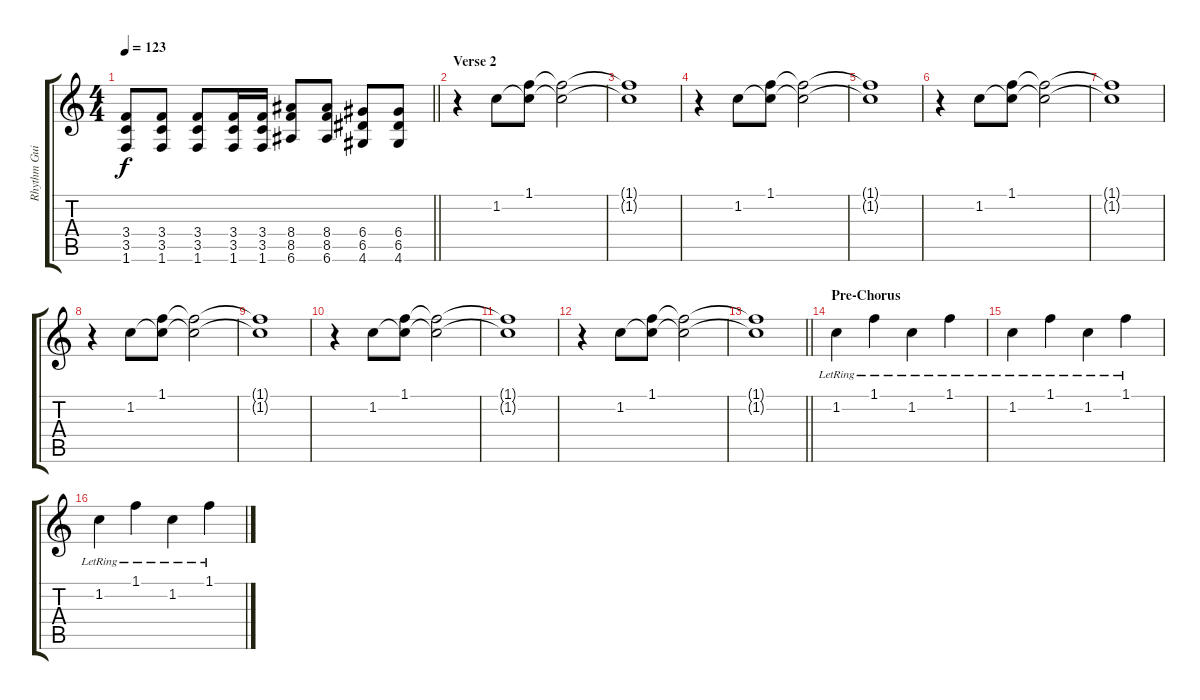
\track ("Rhythm Guitar" "Rhythm Gui") {instrument electricguitarclean}
\staff {score tabs}
\tuning (E4 B3 G3 D3 A2 E2) {hide}
\ts (4 4)
\tempo 123
\clef g2
\barLineRight lightlight
\ks c
(3.4 3.5 1.6).8{dy f} (3.4 3.5 1.6).8 (3.4 3.5 1.6).8 (3.4 3.5 1.6).16 (3.4 3.5 1.6).16 (8.4 8.5 6.6).8 (8.4 8.5 6.6).8 (6.4 6.5 4.6).8 (6.4 6.5 4.6).8 |
\section ("" "Verse 2")
r.4{volume 13 instrument electricguitarclean} 1.2.8 (1.1 1.2{t}).8 (1.1{t} 1.2{t}).2 |
(1.1{t} 1.2{t}).1 |
r.4 1.2.8 (1.1 1.2{t}).8 (1.1{t} 1.2{t}).2 |
(1.1{t} 1.2{t}).1 |
r.4 1.2.8 (1.1 1.2{t}).8 (1.1{t} 1.2{t}).2 |
(1.1{t} 1.2{t}).1 |
r.4 1.2.8 (1.1 1.2{t}).8 (1.1{t} 1.2{t}).2 |
(1.1{t} 1.2{t}).1 |
r.4 1.2.8 (1.1 1.2{t}).8 (1.1{t} 1.2{t}).2 |
(1.1{t} 1.2{t}).1 |
r.4 1.2.8 (1.1 1.2{t}).8 (1.1{t} 1.2{t}).2 |
\barLineRight lightlight
(1.1{t} 1.2{t}).1 |
\section ("" "Pre-Chorus")
1.2{lr}.4 1.1{lr}.4 1.2{lr}.4 1.1{lr}.4 |
1.2{lr}.4 1.1{lr}.4 1.2{lr}.4 1.1{lr}.4 |
1.2{lr}.4 1.1{lr}.4 1.2{lr}.4 1.1{lr}.4
